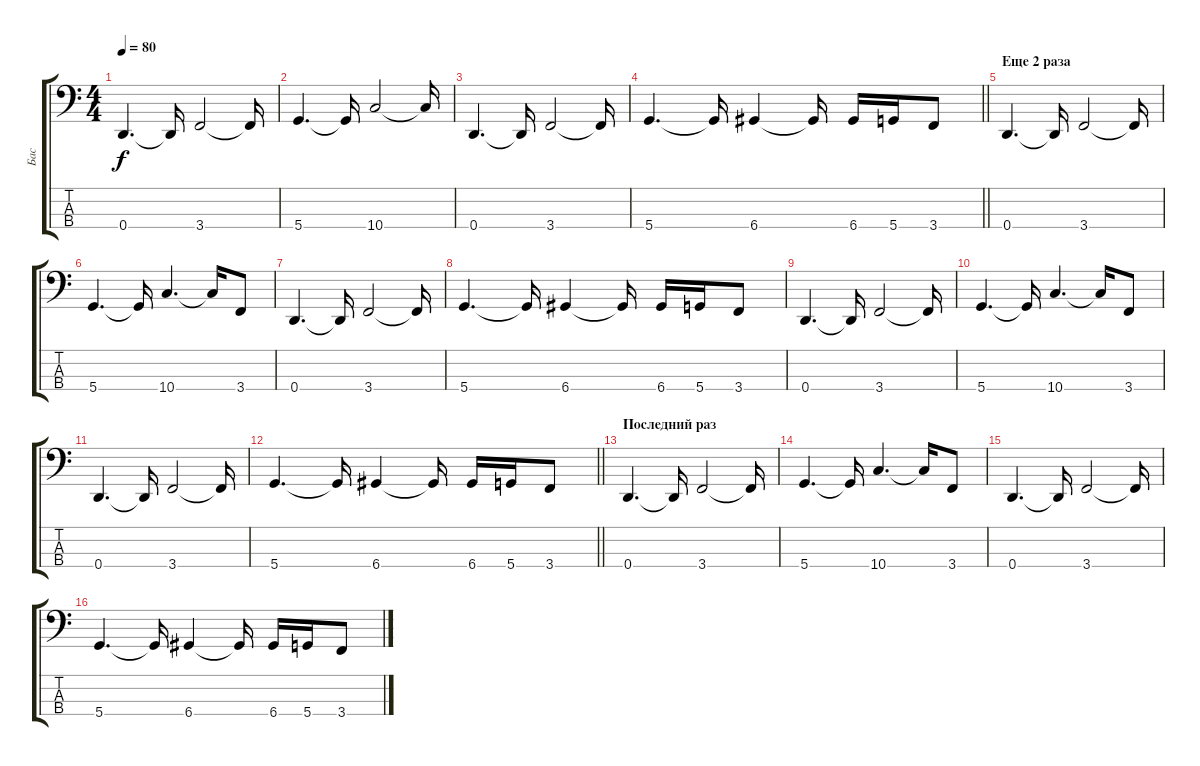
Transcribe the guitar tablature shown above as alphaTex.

\track ("Бас" "Бас") {instrument electricbassfinger}
\staff {score tabs}
\tuning (G2 D2 A1 D1) {hide}
\ts (4 4)
\tempo 80
\clef f4
\ks c
0.4.4{d dy f} 0.4{t}.16 3.4.2 3.4{t}.16 |
5.4.4{d} 5.4{t}.16 10.4.2 10.4{t}.16 |
0.4.4{d} 0.4{t}.16 3.4.2 3.4{t}.16 |
\barLineRight lightlight
5.4.4{d} 5.4{t}.16 6.4.4 6.4{t}.16 6.4.16 5.4.16 3.4.8 |
\section ("" "Еще 2 раза")
0.4.4{d} 0.4{t}.16 3.4.2 3.4{t}.16 |
5.4.4{d} 5.4{t}.16 10.4.4{d} 10.4{t}.16 3.4.8 |
0.4.4{d} 0.4{t}.16 3.4.2 3.4{t}.16 |
5.4.4{d} 5.4{t}.16 6.4.4 6.4{t}.16 6.4.16 5.4.16 3.4.8 |
0.4.4{d} 0.4{t}.16 3.4.2 3.4{t}.16 |
5.4.4{d} 5.4{t}.16 10.4.4{d} 10.4{t}.16 3.4.8 |
0.4.4{d} 0.4{t}.16 3.4.2 3.4{t}.16 |
\barLineRight lightlight
5.4.4{d} 5.4{t}.16 6.4.4 6.4{t}.16 6.4.16 5.4.16 3.4.8 |
\section ("" "Последний раз")
0.4.4{d} 0.4{t}.16 3.4.2 3.4{t}.16 |
5.4.4{d} 5.4{t}.16 10.4.4{d} 10.4{t}.16 3.4.8 |
0.4.4{d} 0.4{t}.16 3.4.2 3.4{t}.16 |
5.4.4{d} 5.4{t}.16 6.4.4 6.4{t}.16 6.4.16 5.4.16 3.4.8
